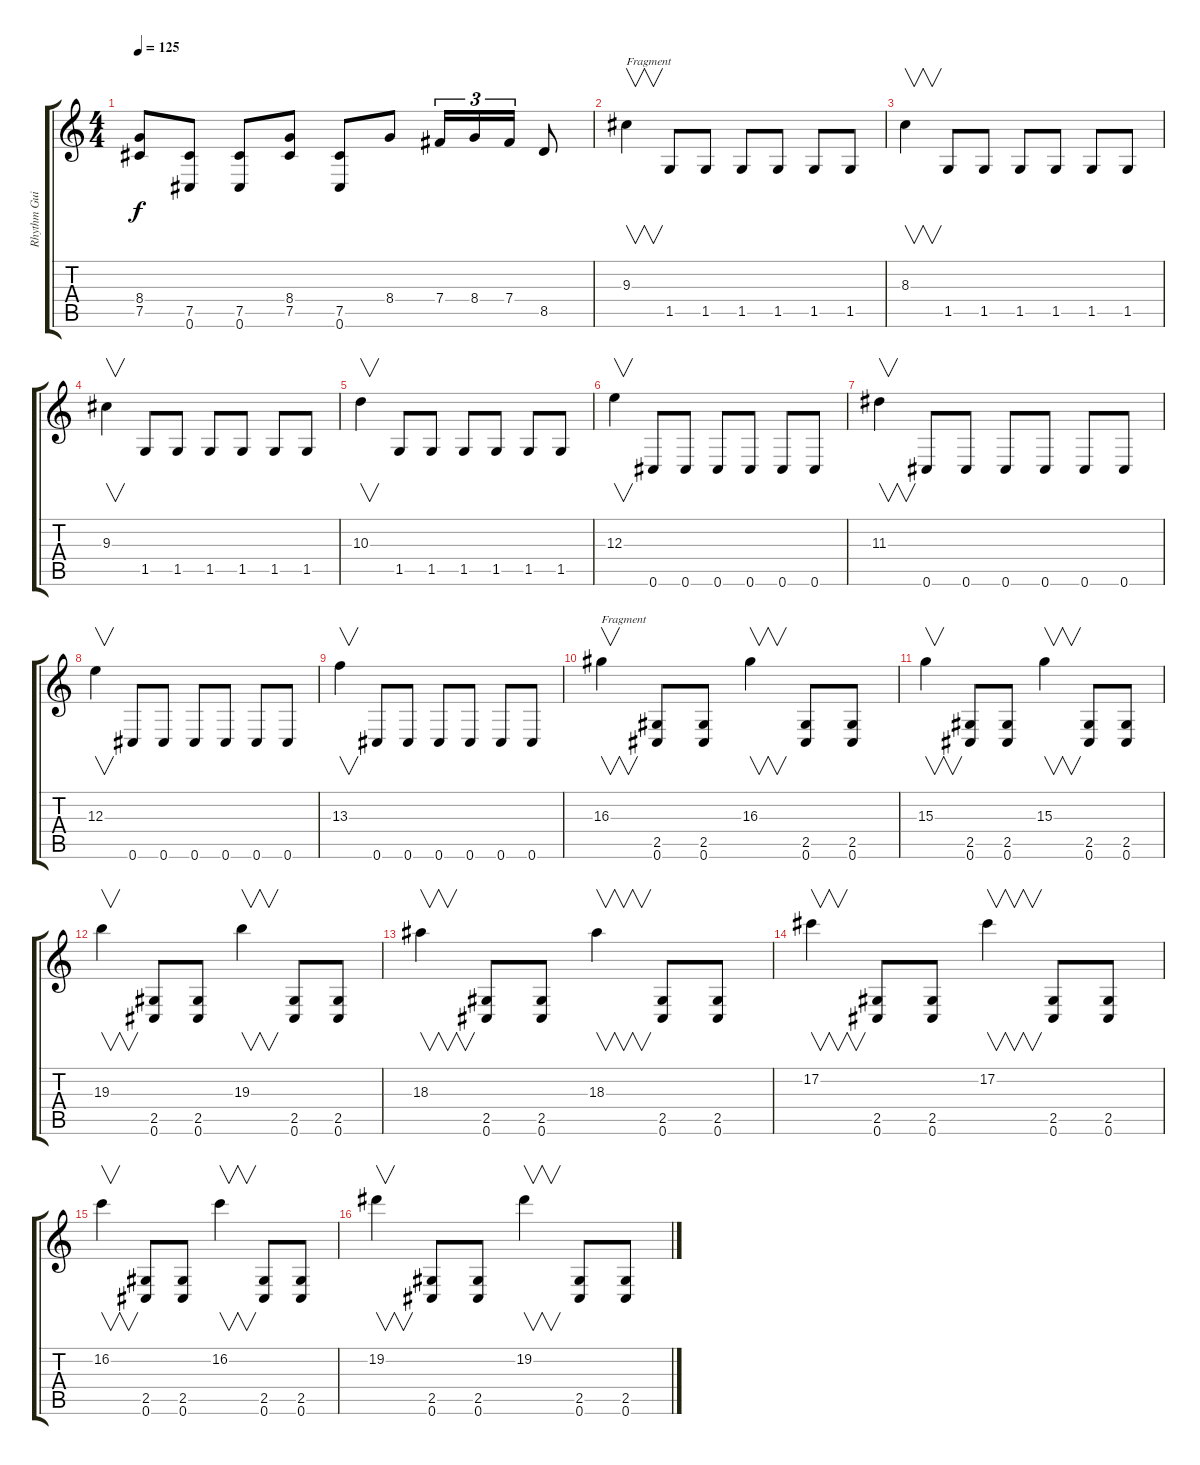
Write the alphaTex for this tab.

\track ("Rhythm Guitar" "Rhythm Gui") {instrument distortionguitar}
\staff {score tabs}
\tuning (Db4 Ab3 E3 B2 Gb2 Db2) {hide}
\ts (4 4)
\tempo 125
\clef g2
\ks c
(8.4 7.5).8{dy f} (7.5 0.6).8 (7.5 0.6).8 (8.4 7.5).8 (7.5 0.6).8 8.4.8 7.4.16{tu (3 2)} 8.4.16{tu (3 2)} 7.4.16{tu (3 2)} 8.5.8 |
9.3.4{v txt "Fragment"} 1.5.8 1.5.8 1.5.8 1.5.8 1.5.8 1.5.8 |
8.3.4{v} 1.5.8 1.5.8 1.5.8 1.5.8 1.5.8 1.5.8 |
9.3.4{v} 1.5.8 1.5.8 1.5.8 1.5.8 1.5.8 1.5.8 |
10.3.4{v} 1.5.8 1.5.8 1.5.8 1.5.8 1.5.8 1.5.8 |
12.3.4{v} 0.6.8 0.6.8 0.6.8 0.6.8 0.6.8 0.6.8 |
11.3.4{v} 0.6.8 0.6.8 0.6.8 0.6.8 0.6.8 0.6.8 |
12.3.4{v} 0.6.8 0.6.8 0.6.8 0.6.8 0.6.8 0.6.8 |
13.3.4{v} 0.6.8 0.6.8 0.6.8 0.6.8 0.6.8 0.6.8 |
16.3.4{v txt "Fragment"} (2.5 0.6).8 (2.5 0.6).8 16.3.4{v} (2.5 0.6).8 (2.5 0.6).8 |
15.3.4{v} (2.5 0.6).8 (2.5 0.6).8 15.3.4{v} (2.5 0.6).8 (2.5 0.6).8 |
19.3.4{v} (2.5 0.6).8 (2.5 0.6).8 19.3.4{v} (2.5 0.6).8 (2.5 0.6).8 |
18.3.4{v} (2.5 0.6).8 (2.5 0.6).8 18.3.4{v} (2.5 0.6).8 (2.5 0.6).8 |
17.2.4{v} (2.5 0.6).8 (2.5 0.6).8 17.2.4{v} (2.5 0.6).8 (2.5 0.6).8 |
16.2.4{v} (2.5 0.6).8 (2.5 0.6).8 16.2.4{v} (2.5 0.6).8 (2.5 0.6).8 |
19.2.4{v} (2.5 0.6).8 (2.5 0.6).8 19.2.4{v} (2.5 0.6).8 (2.5 0.6).8
